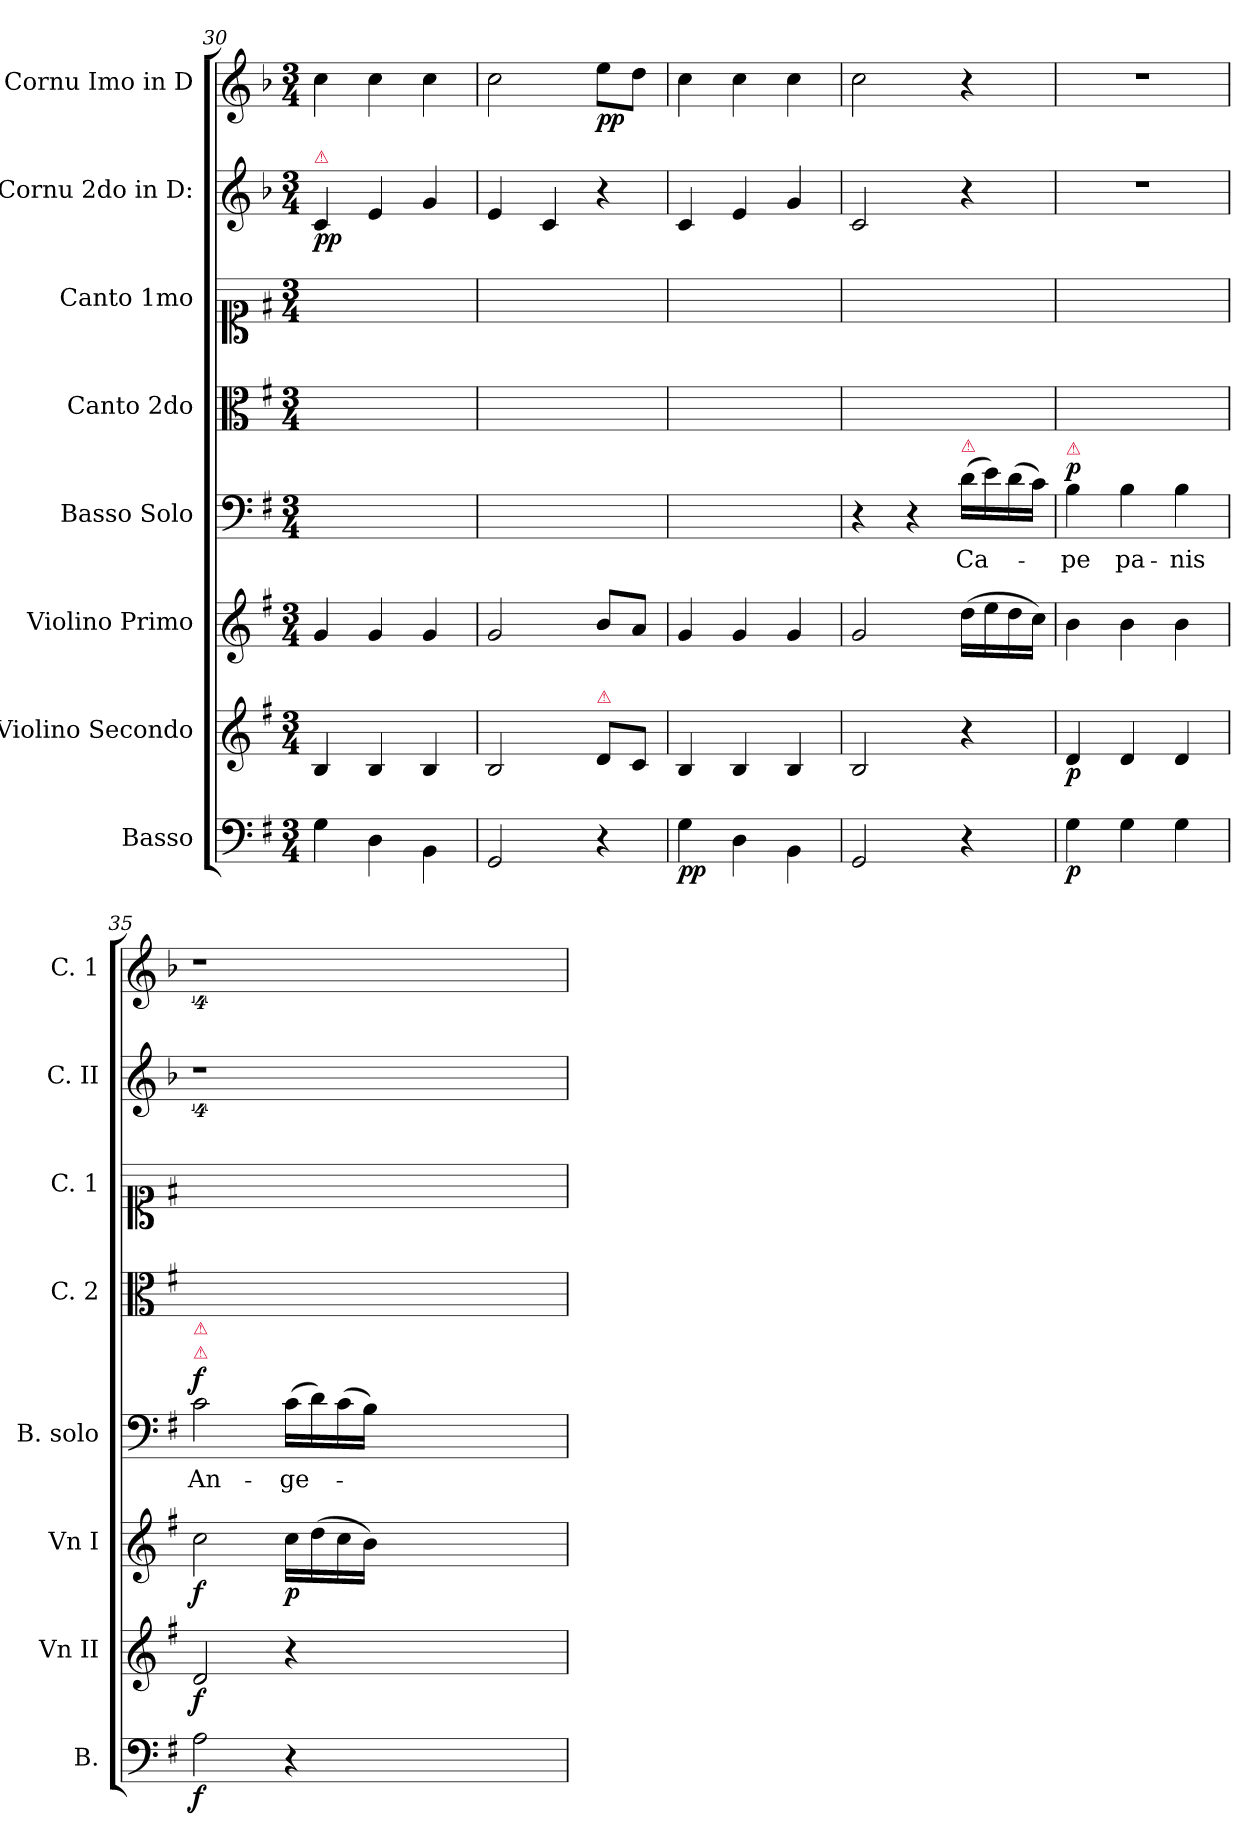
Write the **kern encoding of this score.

**kern	**dynam	**kern	**dynam	**kern	**dynam	**kern	**text	**dynam	**kern	**kern	**kern	**dynam	**kern	**dynam
*part8	*part8	*part7	*part7	*part6	*part6	*part5	*part5	*part5	*part4	*part3	*part2	*part2	*part1	*part1
*staff8	*staff8	*staff7	*staff7	*staff6	*staff6	*staff5	*staff5	*staff5	*staff4	*staff3	*staff2	*staff2	*staff1	*staff1
*I"Basso	*	*I"Violino Secondo	*	*I"Violino Primo	*	*I"Basso Solo	*	*	*I"Canto 2do	*I"Canto 1mo	*I"Cornu 2do in D:	*	*I"Cornu Imo in D	*
*I'B.	*	*I'Vn II	*	*I'Vn I	*	*I'B. solo	*	*	*I'C. 2	*I'C. 1	*I'C. II	*	*I'C. 1	*
*clefF4	*	*clefG2	*	*clefG2	*	*clefF4	*	*	*clefC3	*clefC1	*clefG2	*	*clefG2	*
*	*	*	*	*	*	*	*	*	*	*	*ITrd-1c-2	*	*ITrd-1c-2	*
*k[f#]	*	*k[f#]	*	*k[f#]	*	*k[f#]	*	*	*k[f#]	*k[f#]	*k[f#]	*	*k[f#]	*
*G:	*	*G:	*	*G:	*	*G:	*	*	*G:	*G:	*G:	*	*G:	*
*M3/4	*	*M3/4	*	*M3/4	*	*M3/4	*	*	*M3/4	*M3/4	*M3/4	*	*M3/4	*
=30	=30	=30	=30	=30	=30	=30	=30	=30	=30	=30	=30	=30	=30	=30
!	!	!	!	!	!	!	!	!	!	!	!LO:TX:a:color=crimson:t=⚠	!	!	!
4G\	.	4B/	.	4g/	.	2.ryy	.	.	2.ryy	2.ryy	4d/	pp	4dd\	.
4D\	.	4B/	.	4g/	.	.	.	.	.	.	4f#/	.	4dd\	.
4BB\	.	4B/	.	4g/	.	.	.	.	.	.	4a/	.	4dd\	.
=31	=31	=31	=31	=31	=31	=31	=31	=31	=31	=31	=31	=31	=31	=31
2GG/	.	2B/	.	2g/	.	2.ryy	.	.	2.ryy	2.ryy	4f#/	.	2dd\	.
.	.	.	.	.	.	.	.	.	.	.	4d/	.	.	.
!	!	!LO:TX:a:color=crimson:t=⚠	!	!	!	!	!	!	!	!	!	!	!	!
!	!	!	!LO:DY:rj	!	!LO:DY:rj	!	!	!	!	!	!	!	!	!
4r	.	8d/L	pianis	8b/L	pianis	.	.	.	.	.	4r	.	8ff#\L	pp
.	.	8c/J	.	8a/J	.	.	.	.	.	.	.	.	8ee\J	.
=32	=32	=32	=32	=32	=32	=32	=32	=32	=32	=32	=32	=32	=32	=32
4G\	pp	4B/	.	4g/	.	2.ryy	.	.	2.ryy	2.ryy	4d/	.	4dd\	.
4D\	.	4B/	.	4g/	.	.	.	.	.	.	4f#/	.	4dd\	.
4BB\	.	4B/	.	4g/	.	.	.	.	.	.	4a/	.	4dd\	.
=33	=33	=33	=33	=33	=33	=33	=33	=33	=33	=33	=33	=33	=33	=33
2GG/	.	2B/	.	2g/	.	4r	.	.	2.ryy	2.ryy	2d/	.	2dd\	.
.	.	.	.	.	.	4r	.	.	.	.	.	.	.	.
!	!	!	!	!	!	!LO:TX:a:color=crimson:t=⚠	!	!	!	!	!	!	!	!
4r	.	4r	.	(16dd\LL	.	(16d\LL	Ca-	.	.	.	4r	.	4r	.
.	.	.	.	16ee\	.	16e\)	.	.	.	.	.	.	.	.
.	.	.	.	16dd\	.	(16d\	.	.	.	.	.	.	.	.
.	.	.	.	16cc\JJ)	.	16c\JJ)	.	.	.	.	.	.	.	.
=34	=34	=34	=34	=34	=34	=34	=34	=34	=34	=34	=34	=34	=34	=34
!	!	!	!	!	!	!LO:TX:a:color=crimson:t=⚠	!	!	!	!	!	!	!	!
!	!	!	!	!	!	!	!	!LO:DY:b	!	!	!	!	!	!
4G\	p	4d/	p	4b\	.	4B\	-pe	p	2.ryy	2.ryy	2.r	.	2.r	.
4G\	.	4d/	.	4b\	.	4B\	pa-	.	.	.	.	.	.	.
4G\	.	4d/	.	4b\	.	4B\	-nis	.	.	.	.	.	.	.
=35	=35	=35	=35	=35	=35	=35	=35	=35	=35	=35	=35	=35	=35	=35
!	!	!	!	!	!	!LO:TX:a:color=crimson:t=⚠	!	!	!	!	!	!	!	!
!	!	!	!	!	!	!LO:TX:a:color=crimson:t=⚠	!	!	!	!	!	!	!	!
!	!	!	!	!	!	!	!	!LO:DY:b	!	!	!	!	!	!
2A\	f	2d/	f	2cc\	f	2c\	An-	f	2.ryy	2.ryy	4%9r	.	4%9r	.
4r	.	4r	.	16cc\LL	p	(16c\LL	-ge-	.	.	.	.	.	.	.
.	.	.	.	(16dd\	.	16d\)	.	.	.	.	.	.	.	.
.	.	.	.	16cc\	.	(16c\	.	.	.	.	.	.	.	.
.	.	.	.	16b\JJ)	.	16B\JJ)	.	.	.	.	.	.	.	.
1.ryy	.	1.ryy	.	1.ryy	.	1.ryy	.	.	1.ryy	1.ryy	.	.	.	.
=	=	=	=	=	=	=	=	=	=	=	=	=	=	=
*-	*-	*-	*-	*-	*-	*-	*-	*-	*-	*-	*-	*-	*-	*-
